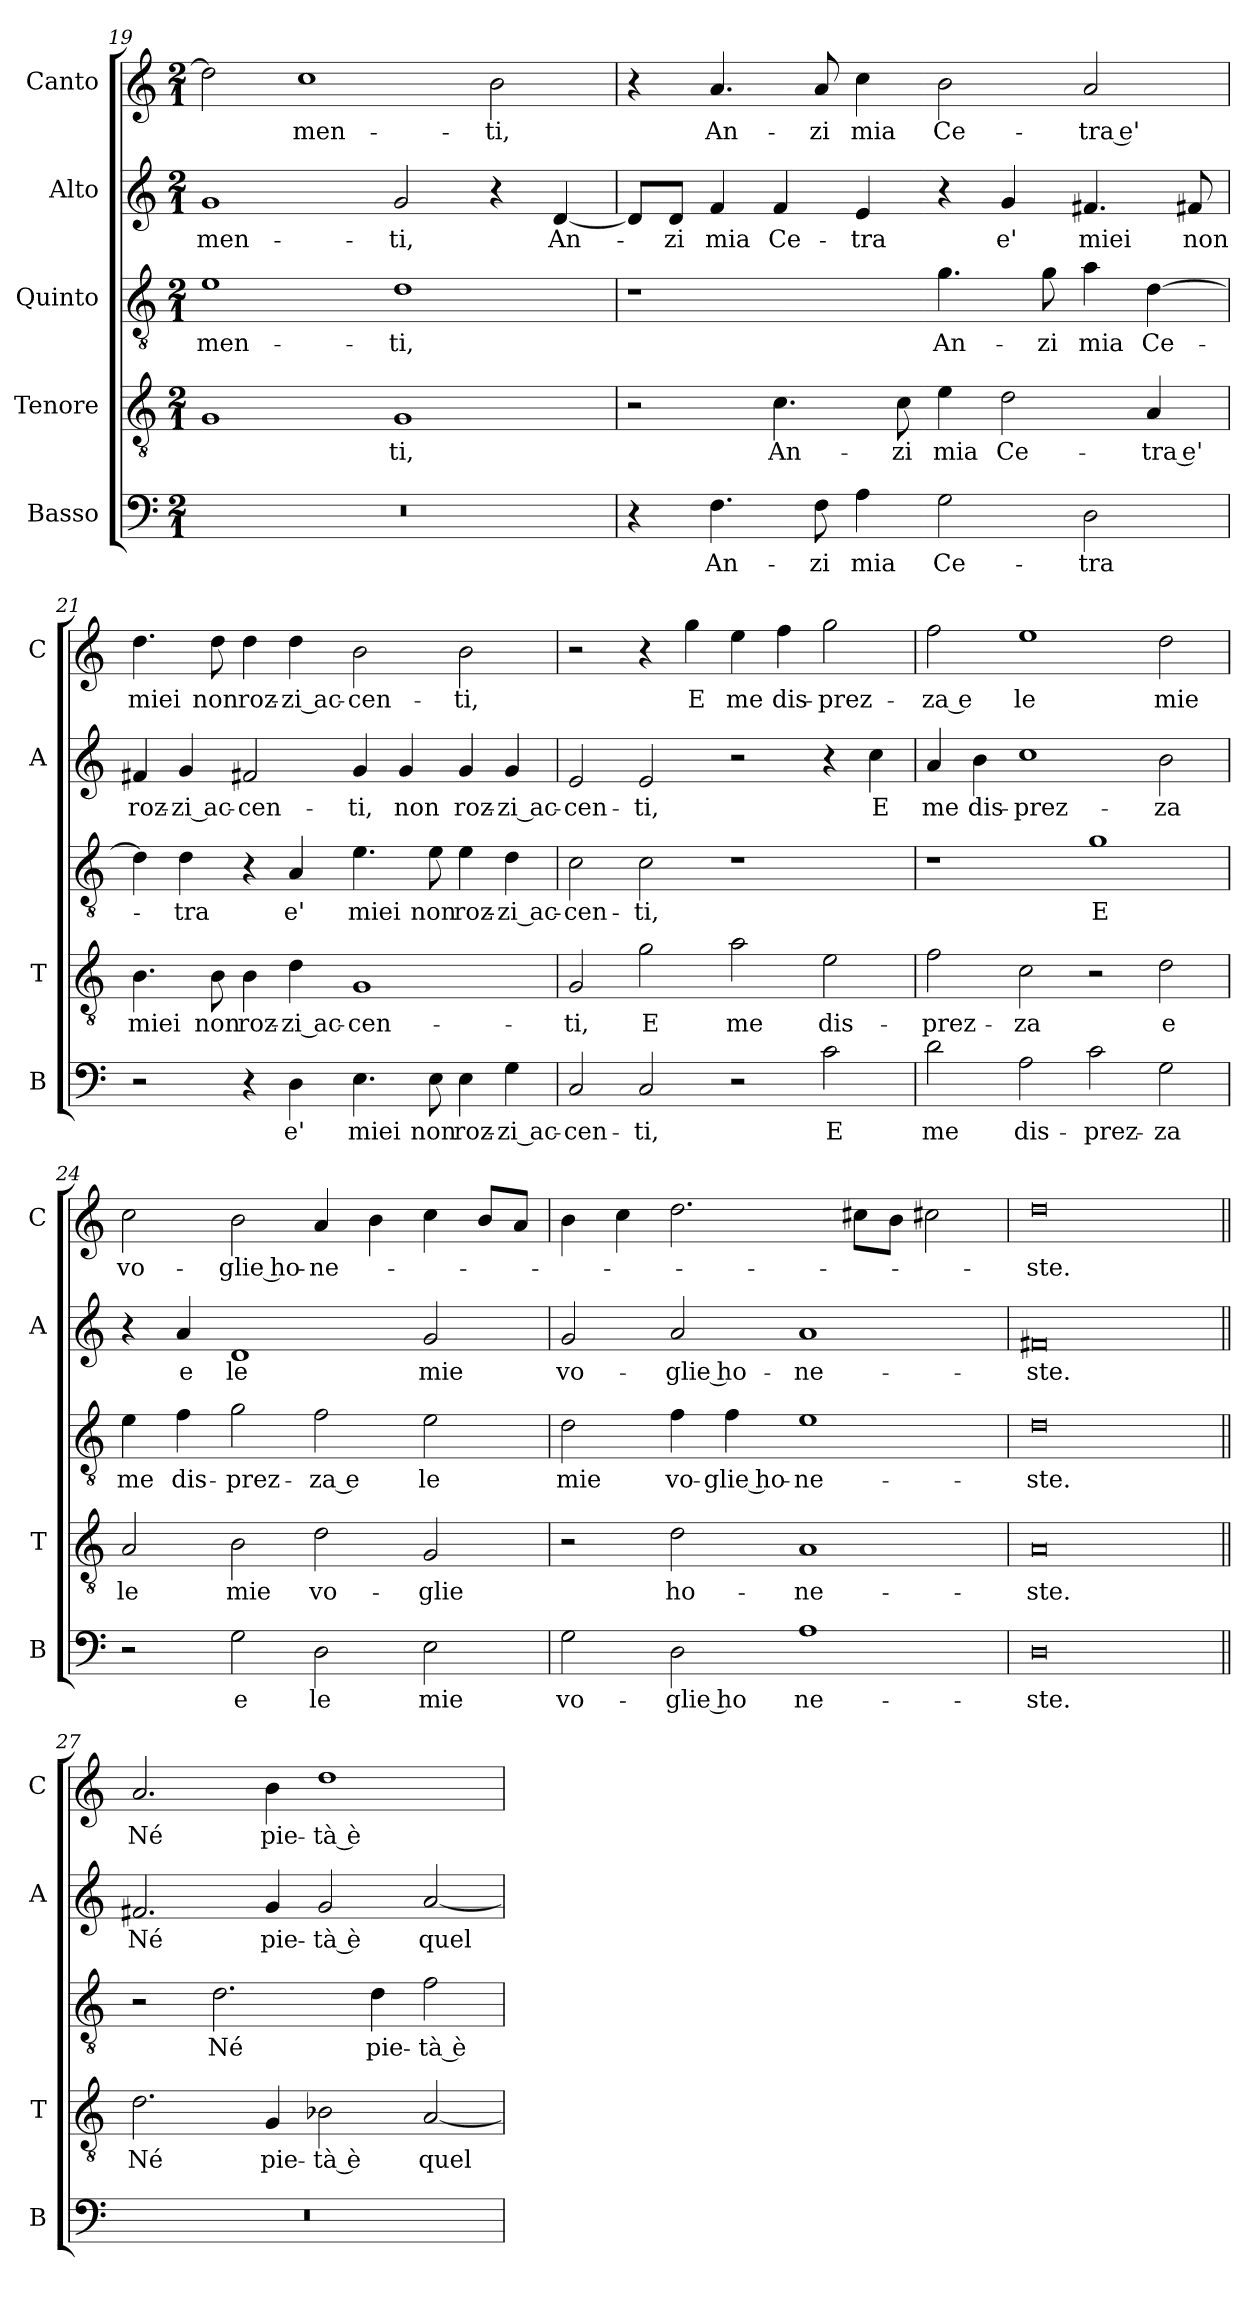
**kern	**text	**kern	**text	**kern	**text	**kern	**text	**kern	**text
*part5	*part5	*part4	*part4	*part3	*part3	*part2	*part2	*part1	*part1
*staff5	*staff5	*staff4	*staff4	*staff3	*staff3	*staff2	*staff2	*staff1	*staff1
*I"Basso	*	*I"Tenore	*	*I"Quinto	*	*I"Alto	*	*I"Canto	*
*I'B	*	*I'T	*	*	*	*I'A	*	*I'C	*
*clefF4	*	*clefGv2	*	*clefGv2	*	*clefG2	*	*clefG2	*
*k[]	*	*k[]	*	*k[]	*	*k[]	*	*k[]	*
*M2/1	*	*M2/1	*	*M2/1	*	*M2/1	*	*M2/1	*
=19	=19	=19	=19	=19	=19	=19	=19	=19	=19
0r	.	1G	.	1e	-men-	1g	-men-	2dd]	.
.	.	.	.	.	.	.	.	1cc	-men-
.	.	1G	-ti,	1d	-ti,	2g	-ti,	.	.
.	.	.	.	.	.	4r	.	2b	-ti,
.	.	.	.	.	.	[4d	An-	.	.
=20	=20	=20	=20	=20	=20	=20	=20	=20	=20
4r	.	2r	.	1r	.	8d/L]	.	4r	.
.	.	.	.	.	.	8d/J	-zi	.	.
4.F	An-	.	.	.	.	4f	mia	4.a	An-
.	.	4.c	An-	.	.	4f	Ce-	.	.
8F	-zi	.	.	.	.	.	.	8a	-zi
4A	mia	.	.	.	.	4e	-tra	4cc	mia
.	.	8c	-zi	.	.	.	.	.	.
2G	Ce-	4e	mia	4.g	An-	4r	.	2b	Ce-
.	.	2d	Ce-	.	.	4g	e'	.	.
.	.	.	.	8g	-zi	.	.	.	.
2D	-tra	.	.	4a	mia	4.f#X	miei	2a	-tra e'
.	.	4A	-tra e'	[4d	Ce-	.	.	.	.
.	.	.	.	.	.	8f#X	non	.	.
=21	=21	=21	=21	=21	=21	=21	=21	=21	=21
2r	.	4.B	miei	4d]	.	4f#X	roz-	4.dd	miei
.	.	.	.	4d	-tra	4g	-zi ac-	.	.
.	.	8B	non	.	.	.	.	8dd	non
4r	.	4B	roz-	4r	.	2f#X	-cen-	4dd	roz-
4D	e'	4d	-zi ac-	4A	e'	.	.	4dd	-zi ac-
4.E	miei	1G	-cen-	4.e	miei	4g	-ti,	2b	-cen-
.	.	.	.	.	.	4g	non	.	.
8E	non	.	.	8e	non	.	.	.	.
4E	roz-	.	.	4e	roz-	4g	roz-	2b	-ti,
4G	-zi ac-	.	.	4d	-zi ac-	4g	-zi ac-	.	.
=22	=22	=22	=22	=22	=22	=22	=22	=22	=22
2C	-cen-	2G	-ti,	2c	-cen-	2e	-cen-	2r	.
2C	-ti,	2g	E	2c	-ti,	2e	-ti,	4r	.
.	.	.	.	.	.	.	.	4gg	E
2r	.	2a	me	1r	.	2r	.	4ee	me
.	.	.	.	.	.	.	.	4ff	dis-
2c	E	2e	dis-	.	.	4r	.	2gg	-prez-
.	.	.	.	.	.	4cc	E	.	.
=23	=23	=23	=23	=23	=23	=23	=23	=23	=23
2d	me	2f	-prez-	1r	.	4a	me	2ff	-za e
.	.	.	.	.	.	4b	dis-	.	.
2A	dis-	2c	-za	.	.	1cc	-prez-	1ee	le
2c	-prez-	2r	.	1g	E	.	.	.	.
2G	-za	2d	e	.	.	2b	-za	2dd	mie
=24	=24	=24	=24	=24	=24	=24	=24	=24	=24
2r	.	2A	le	4e	me	4r	.	2cc	vo-
.	.	.	.	4f	dis-	4a	e	.	.
2G	e	2B	mie	2g	-prez-	1d	le	2b	-glie ho-
2D	le	2d	vo-	2f	-za e	.	.	4a	-ne-
.	.	.	.	.	.	.	.	4b	.
2E	mie	2G	-glie	2e	le	2g	mie	4cc	.
.	.	.	.	.	.	.	.	8bL	.
.	.	.	.	.	.	.	.	8aJ	.
=25	=25	=25	=25	=25	=25	=25	=25	=25	=25
2G	vo-	2r	.	2d	mie	2g	vo-	4b	.
.	.	.	.	.	.	.	.	4cc	.
2D	-glie ho	2d	ho-	4f	vo-	2a	-glie ho-	2.dd	.
.	.	.	.	4f	-glie ho-	.	.	.	.
1A	ne-	1A	-ne-	1e	-ne-	1a	-ne-	.	.
.	.	.	.	.	.	.	.	8cc#XL	.
.	.	.	.	.	.	.	.	8bJ	.
.	.	.	.	.	.	.	.	2cc#X	.
=26	=26	=26	=26	=26	=26	=26	=26	=26	=26
0D	-ste.	0A	-ste.	0d	-ste.	0f#X	-ste.	0dd	-ste.
=27||	=27||	=27||	=27||	=27||	=27||	=27||	=27||	=27||	=27||
0r	.	2.d	Né	2r	.	2.f#X	Né	2.a	Né
.	.	.	.	2.d	Né	.	.	.	.
.	.	4G	pie-	.	.	4g	pie-	4b	pie-
.	.	2B-X	-tà è	.	.	2g	-tà è	1dd	-tà è
.	.	.	.	4d	pie-	.	.	.	.
.	.	[2A	quel-	2f	-tà è	[2a	quel-	.	.
=	=	=	=	=	=	=	=	=	=
*-	*-	*-	*-	*-	*-	*-	*-	*-	*-
